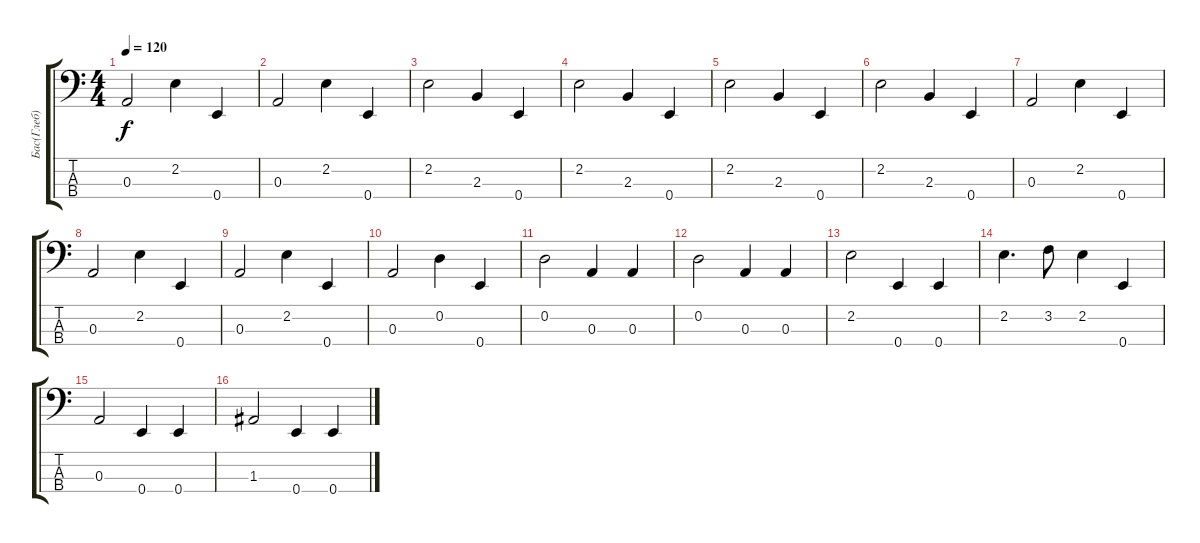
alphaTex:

\track ("Бас(Глеб)" "Бас(Глеб)") {instrument electricbassfinger}
\staff {score tabs}
\tuning (G2 D2 A1 E1) {hide}
\ts (4 4)
\tempo 120
\clef f4
\ks c
0.3.2{dy f} 2.2.4 0.4.4 |
0.3.2 2.2.4 0.4.4 |
2.2.2 2.3.4 0.4.4 |
2.2.2 2.3.4 0.4.4 |
2.2.2 2.3.4 0.4.4 |
2.2.2 2.3.4 0.4.4 |
0.3.2 2.2.4 0.4.4 |
0.3.2 2.2.4 0.4.4 |
0.3.2 2.2.4 0.4.4 |
0.3.2 0.2.4 0.4.4 |
0.2.2 0.3.4 0.3.4 |
0.2.2 0.3.4 0.3.4 |
2.2.2 0.4.4 0.4.4 |
2.2.4{d} 3.2.8 2.2.4 0.4.4 |
0.3.2 0.4.4 0.4.4 |
1.3.2 0.4.4 0.4.4
